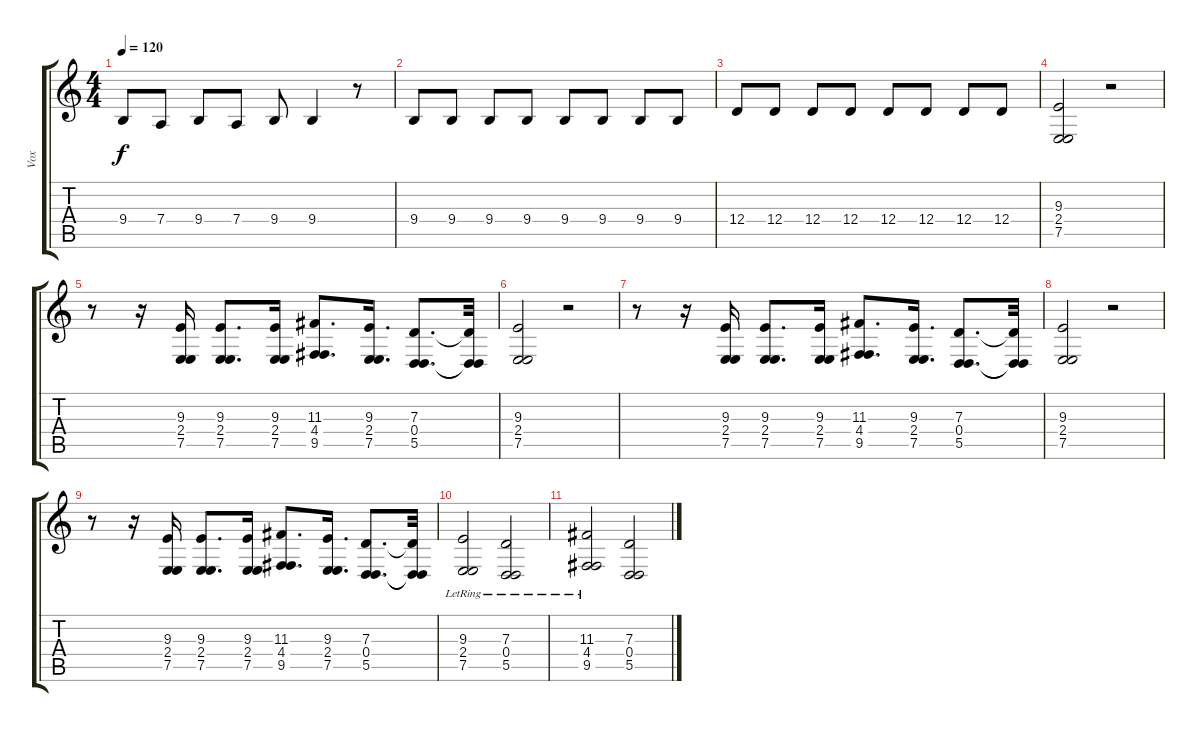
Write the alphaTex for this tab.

\track ("Vox" "Vox") {instrument acousticgrandpiano}
\staff {score tabs}
\tuning (E4 B3 G3 D3 A2 E2) {hide}
\ts (4 4)
\tempo 120
\clef g2
\ks c
9.4.8{dy f} 7.4.8 9.4.8 7.4.8 9.4.8 9.4.4 r.8 |
9.4.8 9.4.8 9.4.8 9.4.8 9.4.8 9.4.8 9.4.8 9.4.8 |
12.4.8 12.4.8 12.4.8 12.4.8 12.4.8 12.4.8 12.4.8 12.4.8 |
(9.3 2.4 7.5).2 r.2 |
r.8 r.16 (9.3 2.4 7.5).16 (9.3 2.4 7.5).8{d} (9.3 2.4 7.5).16 (11.3 4.4 9.5).8{d} (9.3 2.4 7.5).16{d} (7.3 0.4 5.5).8{d} (7.3{t} 0.4{t} 5.5{t}).32 |
(9.3 2.4 7.5).2 r.2 |
r.8 r.16 (9.3 2.4 7.5).16 (9.3 2.4 7.5).8{d} (9.3 2.4 7.5).16 (11.3 4.4 9.5).8{d} (9.3 2.4 7.5).16{d} (7.3 0.4 5.5).8{d} (7.3{t} 0.4{t} 5.5{t}).32 |
(9.3 2.4 7.5).2 r.2 |
r.8 r.16 (9.3 2.4 7.5).16 (9.3 2.4 7.5).8{d} (9.3 2.4 7.5).16 (11.3 4.4 9.5).8{d} (9.3 2.4 7.5).16{d} (7.3 0.4 5.5).8{d} (7.3{t} 0.4{t} 5.5{t}).32 |
(9.3{lr} 2.4{lr} 7.5{lr}).2 (7.3{lr} 0.4{lr} 5.5{lr}).2 |
(11.3{lr} 4.4{lr} 9.5{lr}).2 (7.3 0.4 5.5).2
